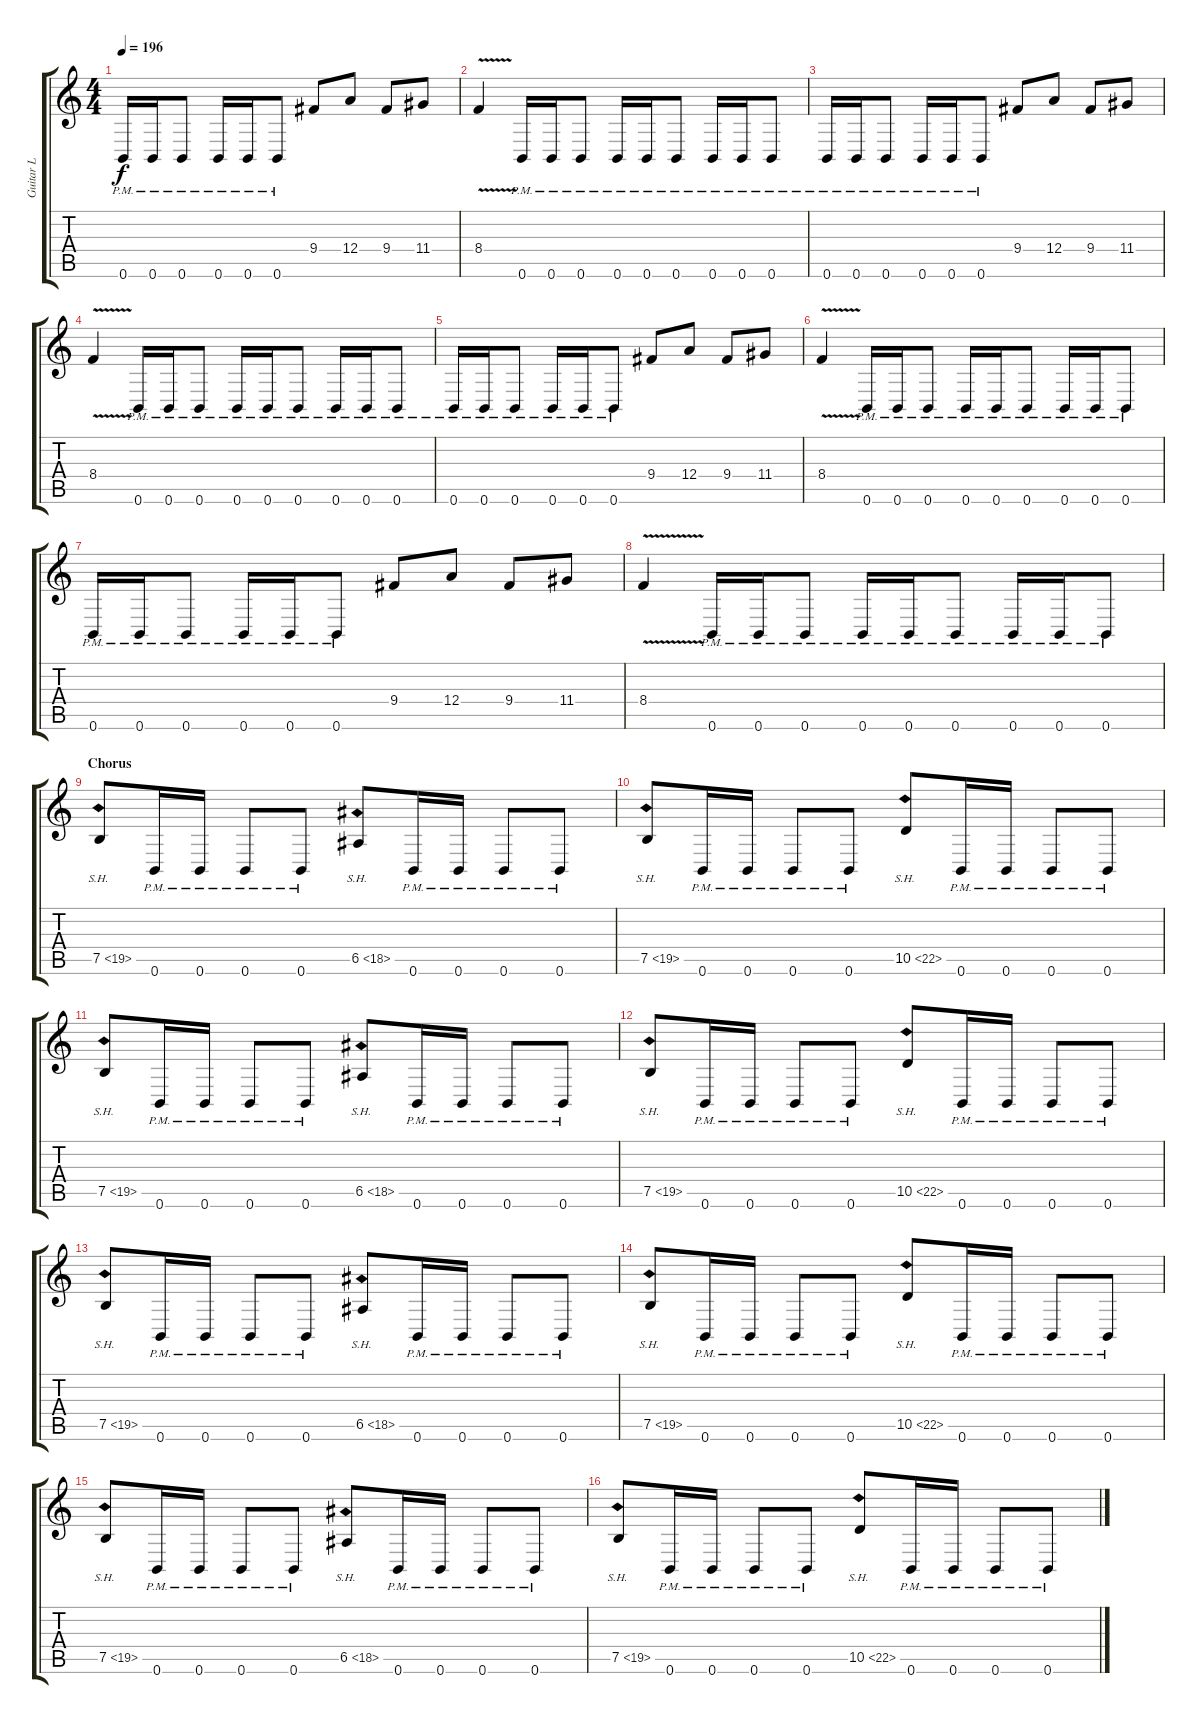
\track ("Guitar L" "Guitar L") {instrument distortionguitar}
\staff {score tabs}
\tuning (B3 Gb3 D3 A2 E2 B1) {hide}
\ts (4 4)
\tempo 196
\clef g2
\ks c
0.6{pm}.16{dy f} 0.6{pm}.16 0.6{pm}.8 0.6{pm}.16 0.6{pm}.16 0.6{pm}.8 9.4.8 12.4.8 9.4.8 11.4.8 |
8.4{v}.4 0.6{pm}.16 0.6{pm}.16 0.6{pm}.8 0.6{pm}.16 0.6{pm}.16 0.6{pm}.8 0.6{pm}.16 0.6{pm}.16 0.6{pm}.8 |
0.6{pm}.16 0.6{pm}.16 0.6{pm}.8 0.6{pm}.16 0.6{pm}.16 0.6{pm}.8 9.4.8 12.4.8 9.4.8 11.4.8 |
8.4{v}.4 0.6{pm}.16 0.6{pm}.16 0.6{pm}.8 0.6{pm}.16 0.6{pm}.16 0.6{pm}.8 0.6{pm}.16 0.6{pm}.16 0.6{pm}.8 |
0.6{pm}.16 0.6{pm}.16 0.6{pm}.8 0.6{pm}.16 0.6{pm}.16 0.6{pm}.8 9.4.8 12.4.8 9.4.8 11.4.8 |
8.4{v}.4 0.6{pm}.16 0.6{pm}.16 0.6{pm}.8 0.6{pm}.16 0.6{pm}.16 0.6{pm}.8 0.6{pm}.16 0.6{pm}.16 0.6{pm}.8 |
0.6{pm}.16 0.6{pm}.16 0.6{pm}.8 0.6{pm}.16 0.6{pm}.16 0.6{pm}.8 9.4.8 12.4.8 9.4.8 11.4.8 |
8.4{v}.4 0.6{pm}.16 0.6{pm}.16 0.6{pm}.8 0.6{pm}.16 0.6{pm}.16 0.6{pm}.8 0.6{pm}.16 0.6{pm}.16 0.6{pm}.8 |
\section ("" "Chorus")
7.5{sh 12}.8 0.6{pm}.16 0.6{pm}.16 0.6{pm}.8 0.6{pm}.8 6.5{sh 12}.8 0.6{pm}.16 0.6{pm}.16 0.6{pm}.8 0.6{pm}.8 |
7.5{sh 12}.8 0.6{pm}.16 0.6{pm}.16 0.6{pm}.8 0.6{pm}.8 10.5{sh 12}.8 0.6{pm}.16 0.6{pm}.16 0.6{pm}.8 0.6{pm}.8 |
7.5{sh 12}.8 0.6{pm}.16 0.6{pm}.16 0.6{pm}.8 0.6{pm}.8 6.5{sh 12}.8 0.6{pm}.16 0.6{pm}.16 0.6{pm}.8 0.6{pm}.8 |
7.5{sh 12}.8 0.6{pm}.16 0.6{pm}.16 0.6{pm}.8 0.6{pm}.8 10.5{sh 12}.8 0.6{pm}.16 0.6{pm}.16 0.6{pm}.8 0.6{pm}.8 |
7.5{sh 12}.8 0.6{pm}.16 0.6{pm}.16 0.6{pm}.8 0.6{pm}.8 6.5{sh 12}.8 0.6{pm}.16 0.6{pm}.16 0.6{pm}.8 0.6{pm}.8 |
7.5{sh 12}.8 0.6{pm}.16 0.6{pm}.16 0.6{pm}.8 0.6{pm}.8 10.5{sh 12}.8 0.6{pm}.16 0.6{pm}.16 0.6{pm}.8 0.6{pm}.8 |
7.5{sh 12}.8 0.6{pm}.16 0.6{pm}.16 0.6{pm}.8 0.6{pm}.8 6.5{sh 12}.8 0.6{pm}.16 0.6{pm}.16 0.6{pm}.8 0.6{pm}.8 |
7.5{sh 12}.8 0.6{pm}.16 0.6{pm}.16 0.6{pm}.8 0.6{pm}.8 10.5{sh 12}.8 0.6{pm}.16 0.6{pm}.16 0.6{pm}.8 0.6{pm}.8
